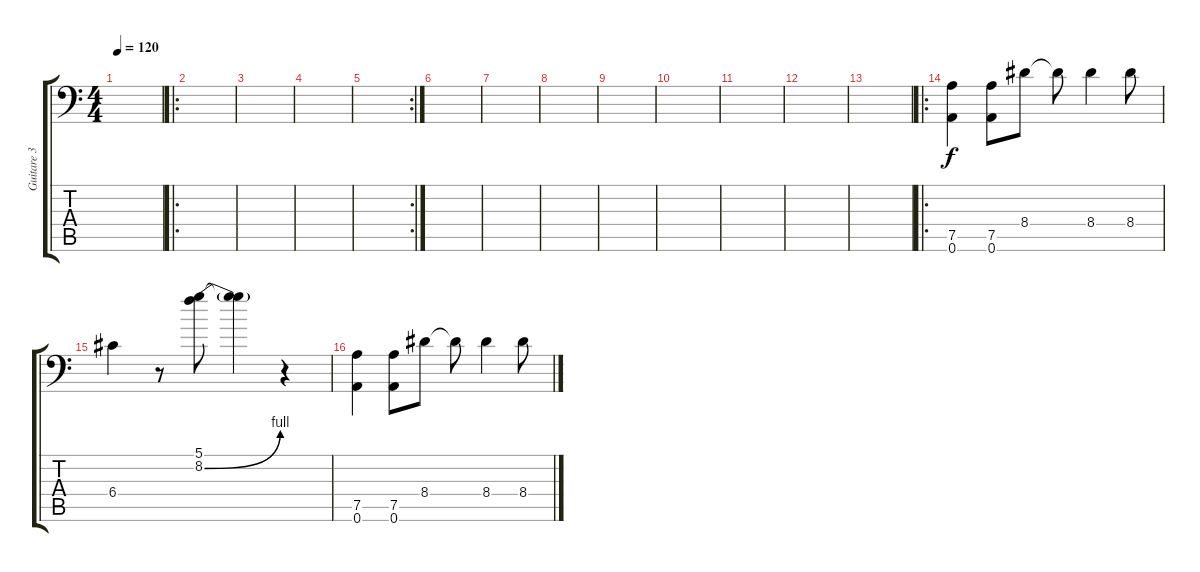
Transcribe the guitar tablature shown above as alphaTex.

\track ("Guitare 3" "Guitare 3") {instrument distortionguitar}
\staff {score tabs}
\tuning (D4 A3 F3 G2 D2 A1) {hide}
\ts (4 4)
\tempo 120
\clef f4
\ks c
|
\ro
|
|
|
\rc 2
|
|
|
|
|
|
|
|
|
\ro
(7.5 0.6).4 (7.5 0.6).8 8.4.8 8.4{t}.8 8.4.4 8.4.8 |
6.4.4 r.8 (5.1 8.2{be (bend 0 0 60 4)}).8 (5.1{t} 8.2{t}).4 r.4 |
(7.5 0.6).4 (7.5 0.6).8 8.4.8 8.4{t}.8 8.4.4 8.4.8
